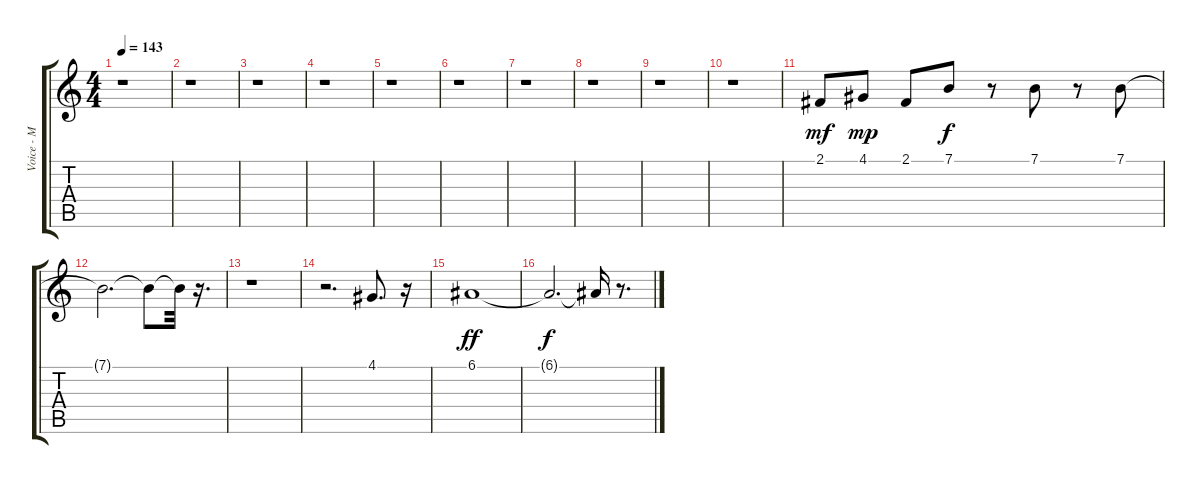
\track ("Voice - M   " "Voice - M ") {instrument choiraahs}
\staff {score tabs}
\tuning (E4 B3 G3 D3 A2 E2) {hide}
\ts (4 4)
\tempo 143
\clef g2
\ks c
r.1{dy f} |
r.1 |
r.1 |
r.1 |
r.1 |
r.1 |
r.1 |
r.1 |
r.1 |
r.1 |
2.1.8{dy mf} 4.1.8{dy mp} 2.1.8 7.1.8{dy f} r.8 7.1.8 r.8 7.1.8 |
7.1{t}.2{d} 7.1{t}.8 7.1{t}.32 r.16{d} |
r.1 |
r.2{d} 4.1.8{d} r.16 |
6.1.1{dy ff} |
6.1{t}.2{d dy f} 6.1{t}.16 r.8{d}
